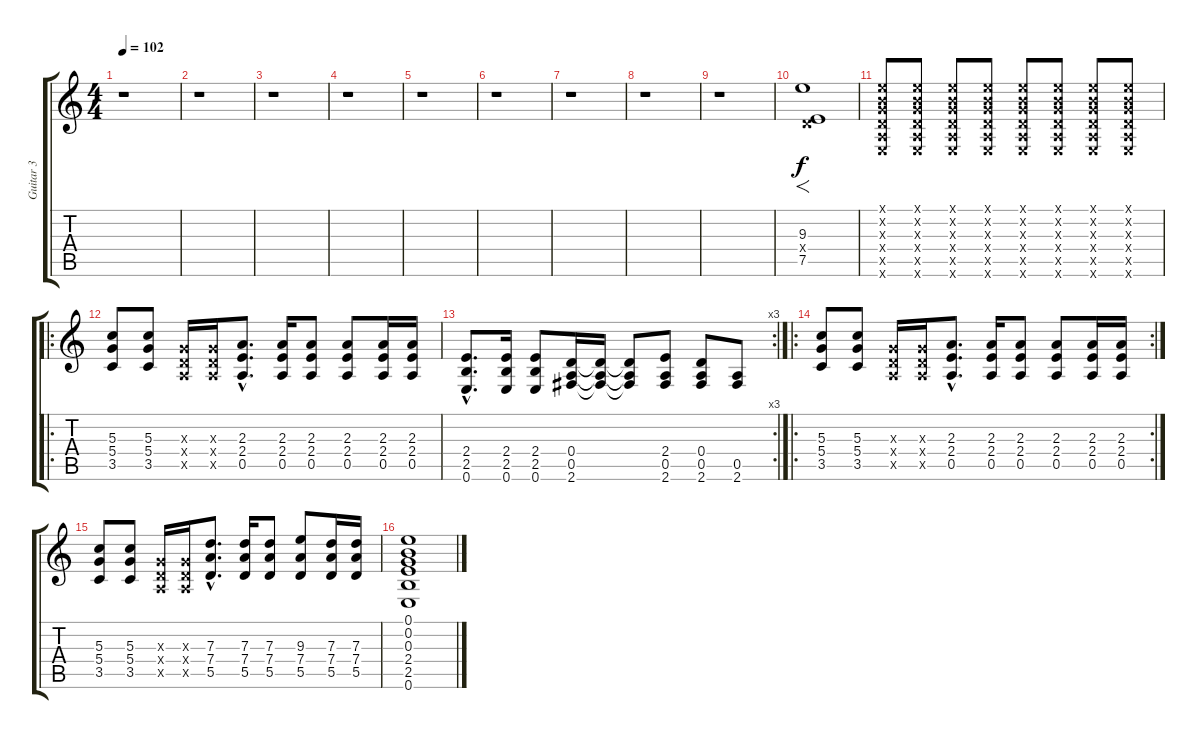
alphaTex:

\track ("Guitar 3" "Guitar 3") {instrument distortionguitar}
\staff {score tabs}
\tuning (E4 B3 G3 D3 A2 E2) {hide}
\ts (4 4)
\tempo 102
\clef g2
\ks c
r.1{dy f} |
r.1 |
r.1 |
r.1 |
r.1 |
r.1 |
r.1 |
r.1 |
r.1 |
(9.3 0.4{x} 7.5).1{f} |
(0.1{x} 0.2{x} 0.3{x} 0.4{x} 0.5{x} 0.6{x}).8 (0.1{x} 0.2{x} 0.3{x} 0.4{x} 0.5{x} 0.6{x}).8 (0.1{x} 0.2{x} 0.3{x} 0.4{x} 0.5{x} 0.6{x}).8 (0.1{x} 0.2{x} 0.3{x} 0.4{x} 0.5{x} 0.6{x}).8 (0.1{x} 0.2{x} 0.3{x} 0.4{x} 0.5{x} 0.6{x}).8 (0.1{x} 0.2{x} 0.3{x} 0.4{x} 0.5{x} 0.6{x}).8 (0.1{x} 0.2{x} 0.3{x} 0.4{x} 0.5{x} 0.6{x}).8 (0.1{x} 0.2{x} 0.3{x} 0.4{x} 0.5{x} 0.6{x}).8 |
\ro
(5.3 5.4 3.5).8 (5.3 5.4 3.5).8 (0.3{x} 0.4{x} 0.5{x}).16 (0.3{x} 0.4{x} 0.5{x}).16 (2.3{hac} 2.4{hac} 0.5{hac}).8{d} (2.3 2.4 0.5).16 (2.3 2.4 0.5).8 (2.3 2.4 0.5).8 (2.3 2.4 0.5).16 (2.3 2.4 0.5).16 |
\rc 3
(2.4{hac} 2.5{hac} 0.6{hac}).8{d} (2.4 2.5 0.6).16 (2.4 2.5 0.6).8 (0.4 0.5 2.6).16 (0.4{t} 0.5{t} 2.6{t}).16 (0.4{t} 0.5{t} 2.6{t}).8 (2.4 0.5 2.6).8 (0.4 0.5 2.6).8 (0.5 2.6).8 |
\ro
\rc 2
(5.3 5.4 3.5).8 (5.3 5.4 3.5).8 (0.3{x} 0.4{x} 0.5{x}).16 (0.3{x} 0.4{x} 0.5{x}).16 (2.3{hac} 2.4{hac} 0.5{hac}).8{d} (2.3 2.4 0.5).16 (2.3 2.4 0.5).8 (2.3 2.4 0.5).8 (2.3 2.4 0.5).16 (2.3 2.4 0.5).16 |
(5.3 5.4 3.5).8 (5.3 5.4 3.5).8 (0.3{x} 0.4{x} 0.5{x}).16 (0.3{x} 0.4{x} 0.5{x}).16 (7.3{hac} 7.4{hac} 5.5{hac}).8{d} (7.3 7.4 5.5).16 (7.3 7.4 5.5).8 (9.3 7.4 5.5).8 (7.3 7.4 5.5).16 (7.3 7.4 5.5).16 |
(0.1 0.2 0.3 2.4 2.5 0.6).1
